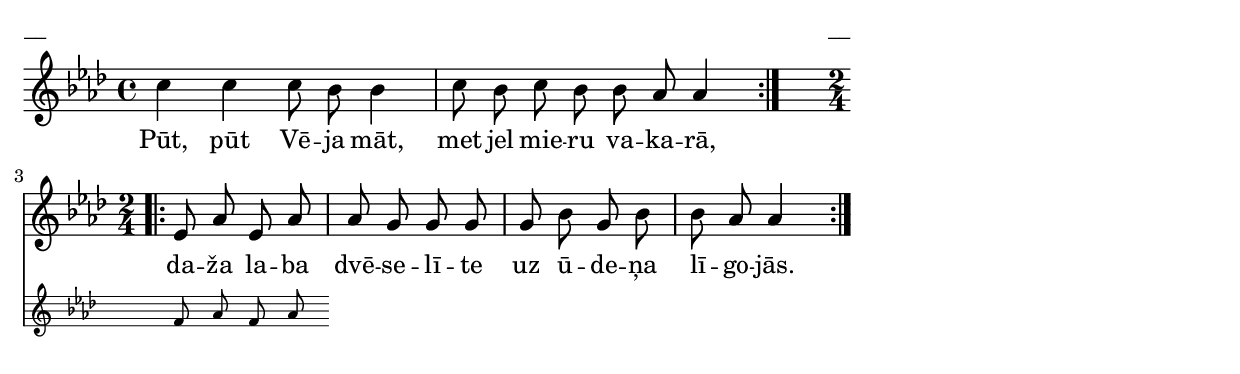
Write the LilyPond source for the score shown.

\version "2.13.16"
%\header {
%    title = "Pūt, pūt Vēja māt",Budēlīši, jūra
%}
\paper {
line-width = 14\cm
left-margin = 0.4\cm
between-system-padding = 0.1\cm
between-system-space = 0.1\cm
}
\layout {
indent = #0
ragged-last = ##f
}

voiceA = \relative c' {
\clef "treble"
\key aes \major
\repeat volta 2 {
\time 4/4
c'4 c c8 bes8 bes4 |
c8 bes c bes bes aes aes4 |
}
\repeat volta 2 {
\time 2/4
<<
{ ees8 aes ees8 aes | }
\new Staff \with {
\remove "Time_signature_engraver"
\remove "Bar_engraver"
alignAboveContext = #"main"
fontSize = #-3
\override StaffSymbol #'staff-space = #(magstep -3)
\override StaffSymbol #'thickness = #(magstep -3)
} { 
  \key aes \major
  \voiceOne \autoBeamOff f8 aes f aes     
}
>>
aes8 g g g |
g8 bes g bes |
bes8 aes aes4 |
}
}

lyricA = \lyricmode {
Pūt, pūt Vē -- ja māt, met jel mie -- ru va -- ka -- rā,
da -- ža la -- ba dvē -- se -- lī -- te uz ū -- de -- ņa lī -- go -- jās.
} 

fullScore = <<
\new Staff {
<<
\new Voice = "voiceA" { \oneVoice \autoBeamOff \voiceA }
\lyricsto "voiceA" \new Lyrics \lyricA
>>
}
>>

\score {
\fullScore
\header { piece = "__" opus = "__" }
}
\markup { \with-color #(x11-color 'white) \sans \smaller "__" }
\score {
\unfoldRepeats
\fullScore
\midi {
\context { \Staff \remove "Staff_performer" }
\context { \Voice \consists "Staff_performer" }
}
}


